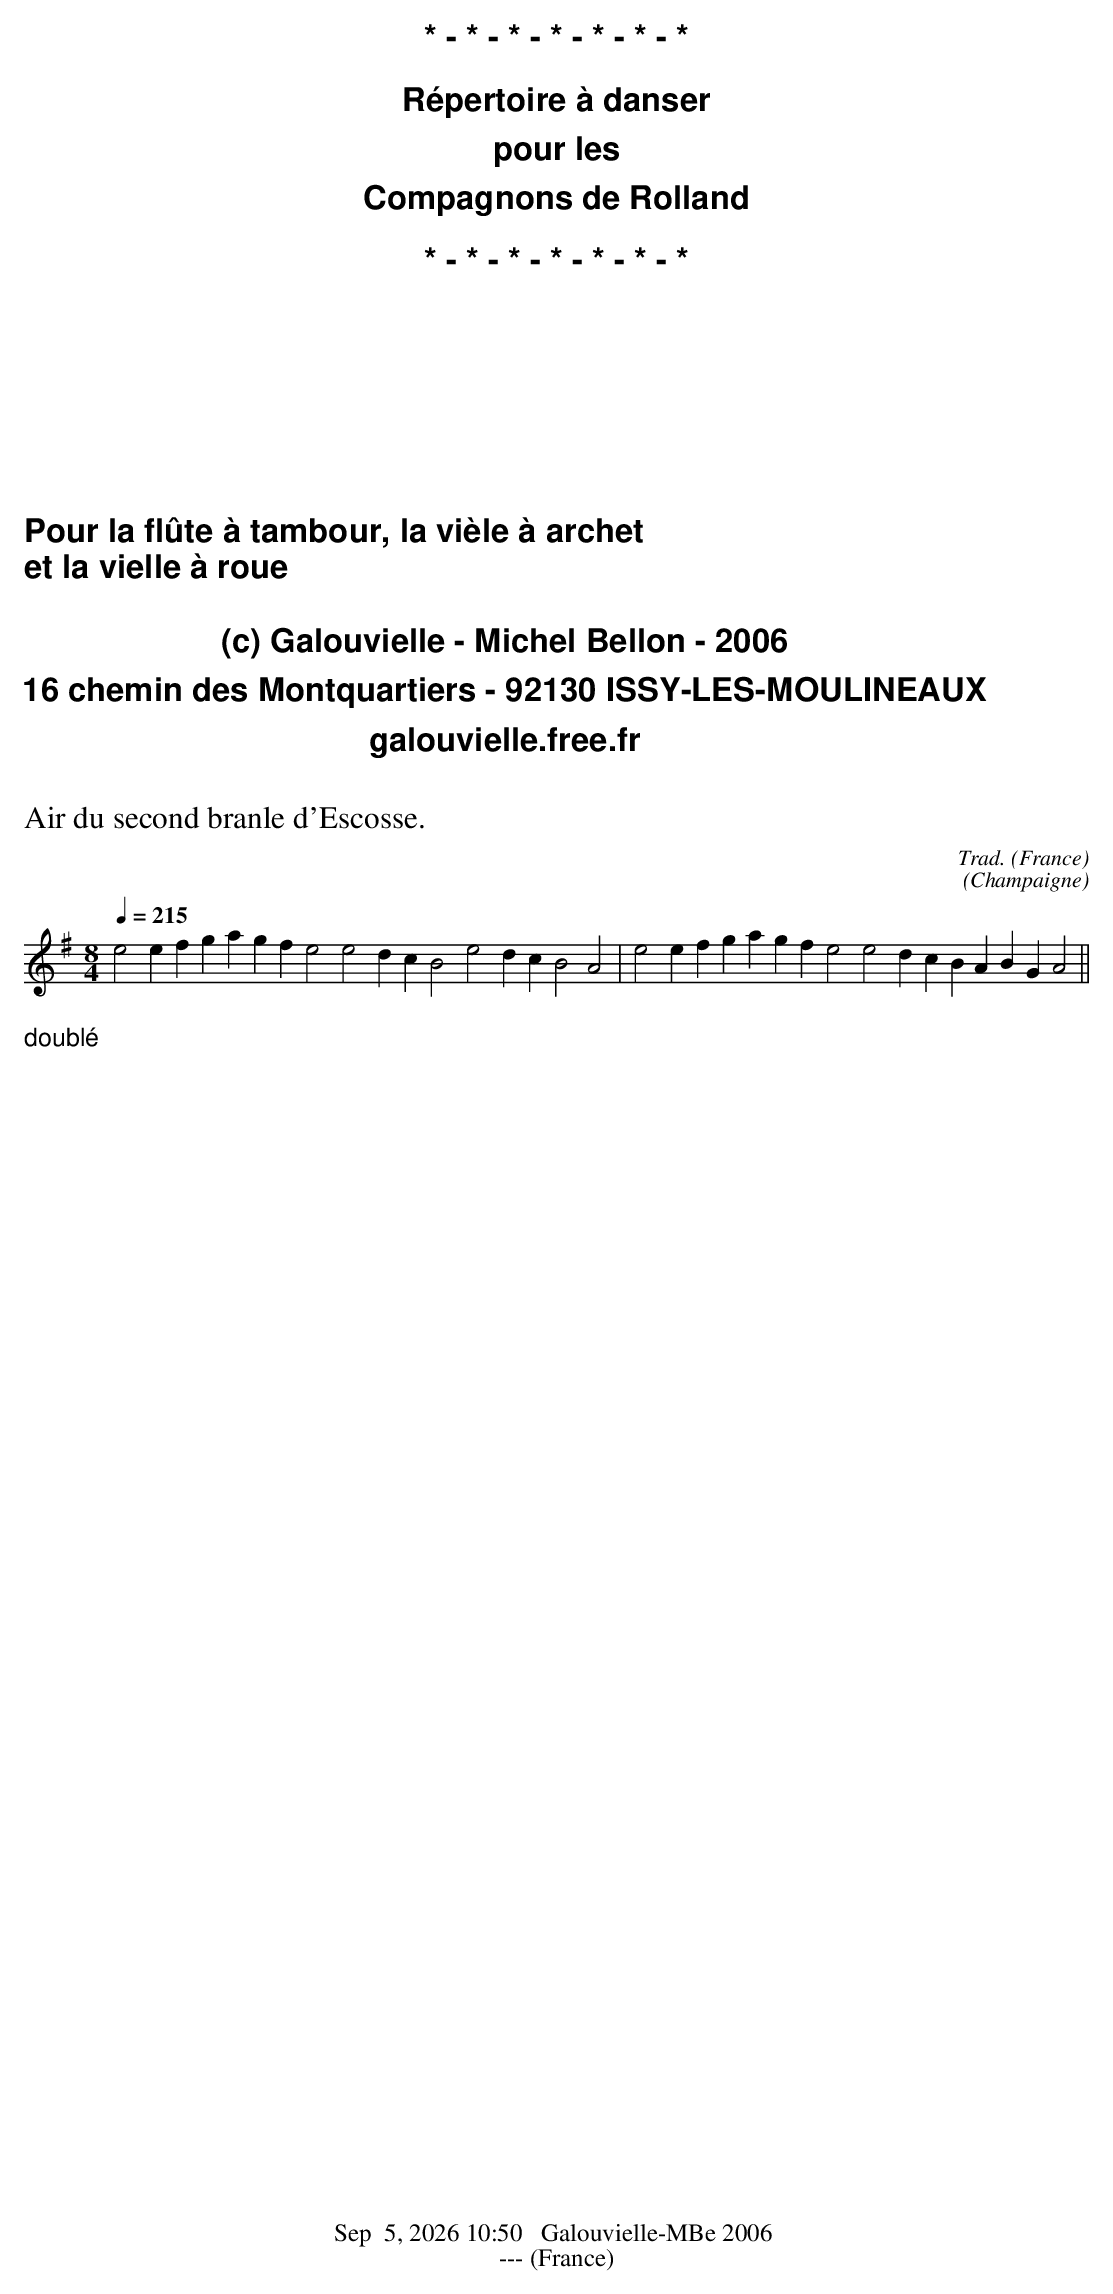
X:1
T:Air du second branle d'Escosse.
C:Trad.
O:France
M:8/4
L:1/4
Q:1/4=215
K:Gmaj
e2efgagf e2e2dcB2 e2dcB2A2 | e2efgagf e2e2dcBA BGA2 ||


%%begintext
doublé
